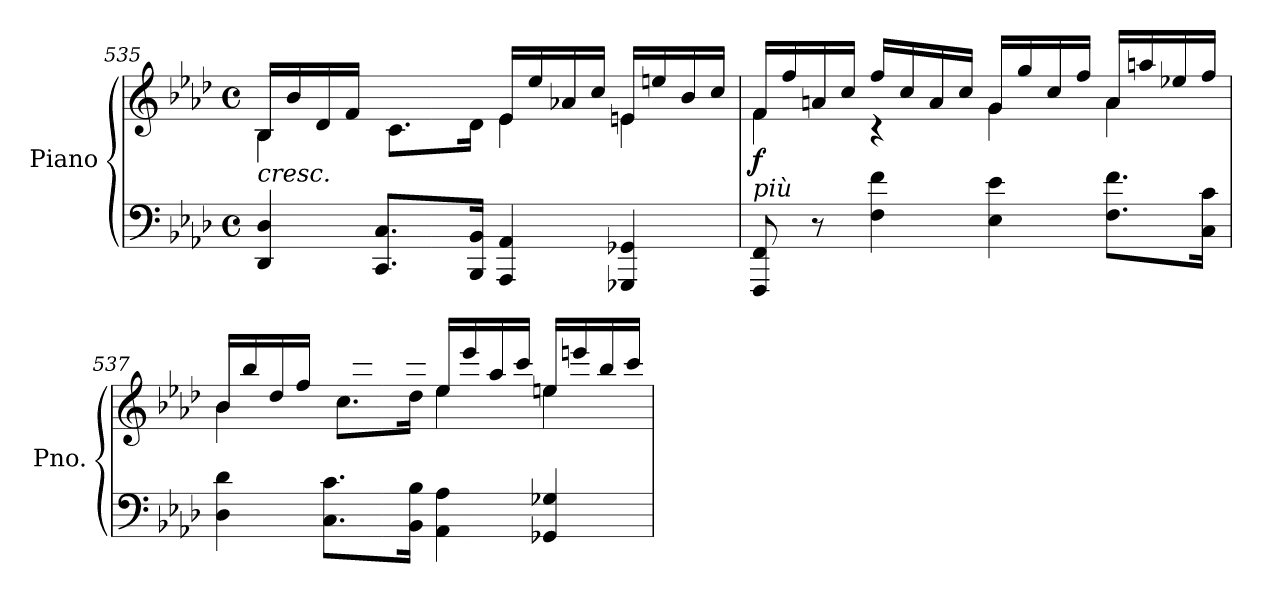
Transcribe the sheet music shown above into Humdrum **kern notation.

**kern	**kern	**dynam
*part1	*part1	*part1
*staff2	*staff1	*staff1/2
*I"Piano	*	*
*I'Pno.	*	*
!!LO:LB:g=z
*clefF4	*clefG2	*
*k[b-e-a-d-]	*k[b-e-a-d-]	*
*M4/4	*M4/4	*
*met(c)	*met(c)	*
=535	=535	=535
!	!	!LO:HP:b
*	*^	*
4DD-/ 4D-/	16B-/LL	4B-\	<
.	16b-/	.	.
.	16d-/	.	.
.	16f/JJ	.	.
8.CC/ 8.C/L	16c/LLyy	8.c\L	.
.	16cc/	.	.
.	16f/	.	.
16BBB-/ 16BB-/Jk	16b-/ 16dd-/JJ	16d-\Jk	.
4AAA-/ 4AA-/	16e-/LL	4e-\	.
.	16ee-/	.	.
.	16a-X/	.	.
.	16cc/JJ	.	.
4GGG-X/ 4GG-X/	16en/LL	4e\	.
.	16een/	.	.
.	16b-/	.	.
.	16cc/JJ	.	.
=536	=536	=536	=536
!LO:TX:a:i:t=più	!	!	!
!	!	!	!LO:DY:b
8FFF/ 8FF/	16f/LL	4f\	f
.	16ff/	.	.
8r	16an/	.	.
.	16cc/JJ	.	.
4F\ 4f\	16ff/LL	4r	.
.	16cc/	.	.
.	16a/	.	.
.	16cc/JJ	.	.
4E-\ 4e-\	16g/LL	4g\	.
.	16gg/	.	.
.	16cc/	.	.
.	16ff/JJ	.	.
8.F\ 8.f\L	16a/LL	4a\	.
.	16aan/	.	.
.	16ee-X/	.	.
16C\ 16c\Jk	16ff/JJ	.	.
=537	=537	=537	=537
4D-\ 4d-\	16b-/LL	4b-\	.
.	16bb-/	.	.
.	16dd-/	.	.
.	16ff/JJ	.	.
8.C\ 8.c\L	16cc/LLyy	8.cc\L	.
.	16ccc/	.	.
.	16ff/	.	.
16BB-\ 16B-\Jk	16bb-/ 16ddd-/JJ	16dd-\Jk	.
4AA-\ 4A-\	16ee-/LL	4ee-\	.
.	16eee-/	.	.
.	16aa-/	.	.
.	16ccc/JJ	.	.
4GG-X/ 4G-X/	16een/LL	4ee\	.
.	16eeen/	.	.
.	16bb-/	.	.
.	16ccc/JJ	.	.
*	*v	*v	*
.	.	[
=	=	=
*-	*-	*-
